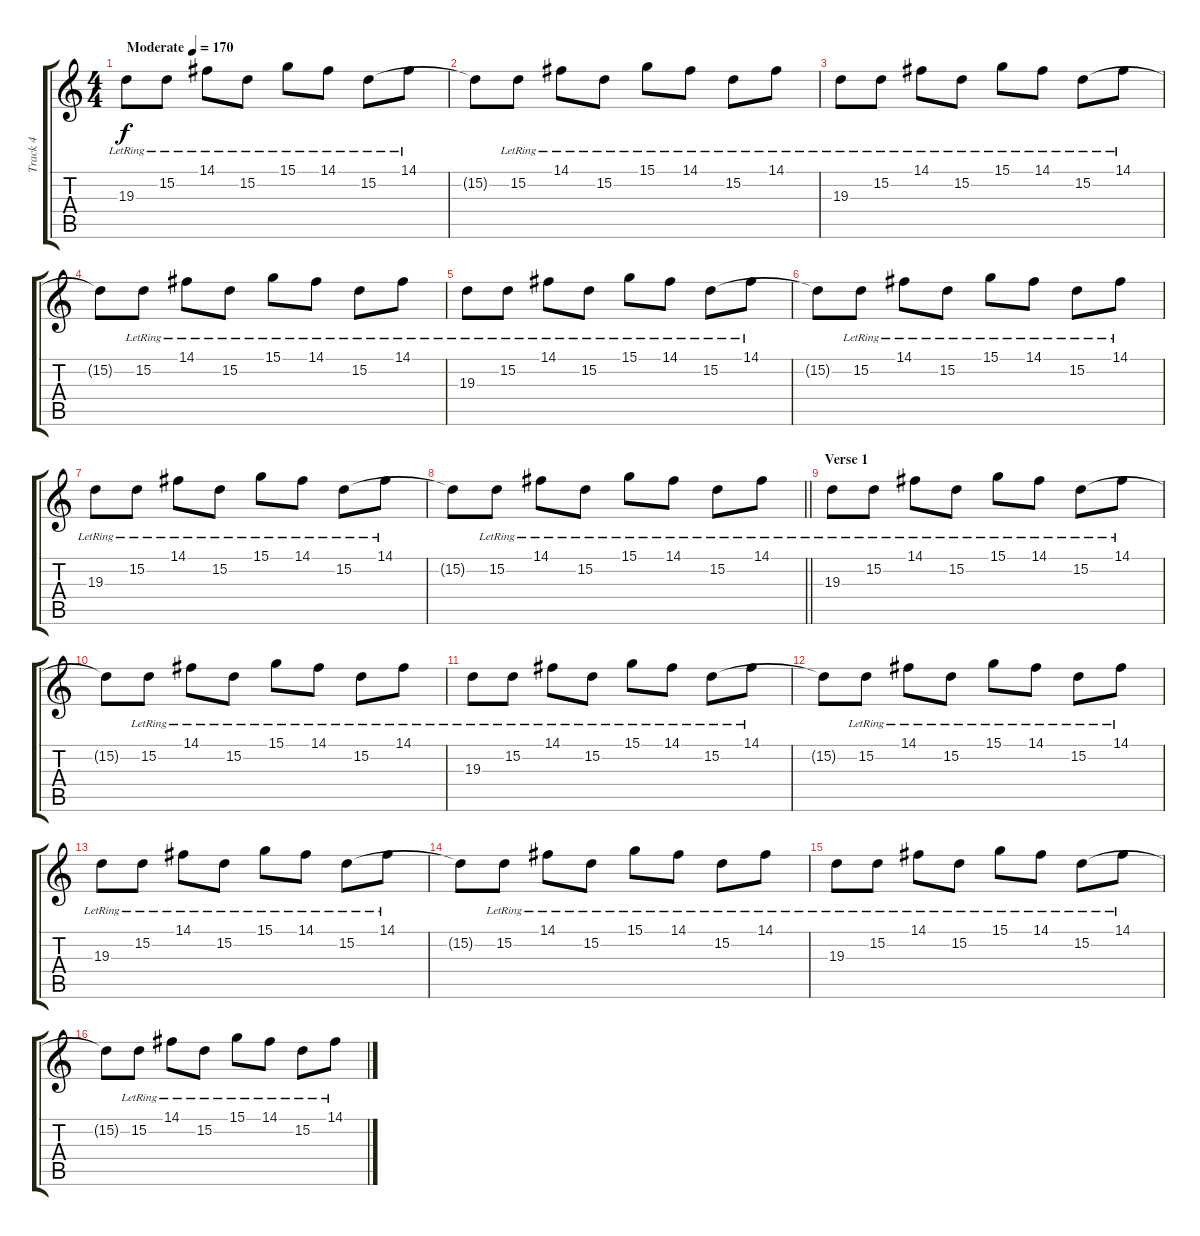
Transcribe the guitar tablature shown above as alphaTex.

\track ("Track 4" "Track 4") {instrument acousticgrandpiano}
\staff {score tabs}
\tuning (E4 B3 G3 D3 A2 E2) {hide}
\ts (4 4)
\tempo (170 "Moderate")
\clef g2
\ks c
19.3{lr}.8{dy f instrument acousticgrandpiano} 15.2{lr}.8 14.1{lr}.8 15.2{lr}.8 15.1{lr}.8 14.1{lr}.8 15.2{lr}.8 14.1{lr}.8 |
15.2{t}.8 15.2{lr}.8 14.1{lr}.8 15.2{lr}.8 15.1{lr}.8 14.1{lr}.8 15.2{lr}.8 14.1{lr}.8 |
19.3{lr}.8 15.2{lr}.8 14.1{lr}.8 15.2{lr}.8 15.1{lr}.8 14.1{lr}.8 15.2{lr}.8 14.1{lr}.8 |
15.2{t}.8 15.2{lr}.8 14.1{lr}.8 15.2{lr}.8 15.1{lr}.8 14.1{lr}.8 15.2{lr}.8 14.1{lr}.8 |
19.3{lr}.8 15.2{lr}.8 14.1{lr}.8 15.2{lr}.8 15.1{lr}.8 14.1{lr}.8 15.2{lr}.8 14.1{lr}.8 |
15.2{t}.8 15.2{lr}.8 14.1{lr}.8 15.2{lr}.8 15.1{lr}.8 14.1{lr}.8 15.2{lr}.8 14.1{lr}.8 |
19.3{lr}.8 15.2{lr}.8 14.1{lr}.8 15.2{lr}.8 15.1{lr}.8 14.1{lr}.8 15.2{lr}.8 14.1{lr}.8 |
\barLineRight lightlight
15.2{t}.8 15.2{lr}.8 14.1{lr}.8 15.2{lr}.8 15.1{lr}.8 14.1{lr}.8 15.2{lr}.8 14.1{lr}.8 |
\section ("" "Verse 1")
19.3{lr}.8 15.2{lr}.8 14.1{lr}.8 15.2{lr}.8 15.1{lr}.8 14.1{lr}.8 15.2{lr}.8 14.1{lr}.8 |
15.2{t}.8 15.2{lr}.8 14.1{lr}.8 15.2{lr}.8 15.1{lr}.8 14.1{lr}.8 15.2{lr}.8 14.1{lr}.8 |
19.3{lr}.8 15.2{lr}.8 14.1{lr}.8 15.2{lr}.8 15.1{lr}.8 14.1{lr}.8 15.2{lr}.8 14.1{lr}.8 |
15.2{t}.8 15.2{lr}.8 14.1{lr}.8 15.2{lr}.8 15.1{lr}.8 14.1{lr}.8 15.2{lr}.8 14.1{lr}.8 |
19.3{lr}.8 15.2{lr}.8 14.1{lr}.8 15.2{lr}.8 15.1{lr}.8 14.1{lr}.8 15.2{lr}.8 14.1{lr}.8 |
15.2{t}.8 15.2{lr}.8 14.1{lr}.8 15.2{lr}.8 15.1{lr}.8 14.1{lr}.8 15.2{lr}.8 14.1{lr}.8 |
19.3{lr}.8 15.2{lr}.8 14.1{lr}.8 15.2{lr}.8 15.1{lr}.8 14.1{lr}.8 15.2{lr}.8 14.1{lr}.8 |
15.2{t}.8 15.2{lr}.8 14.1{lr}.8 15.2{lr}.8 15.1{lr}.8 14.1{lr}.8 15.2{lr}.8 14.1{lr}.8
